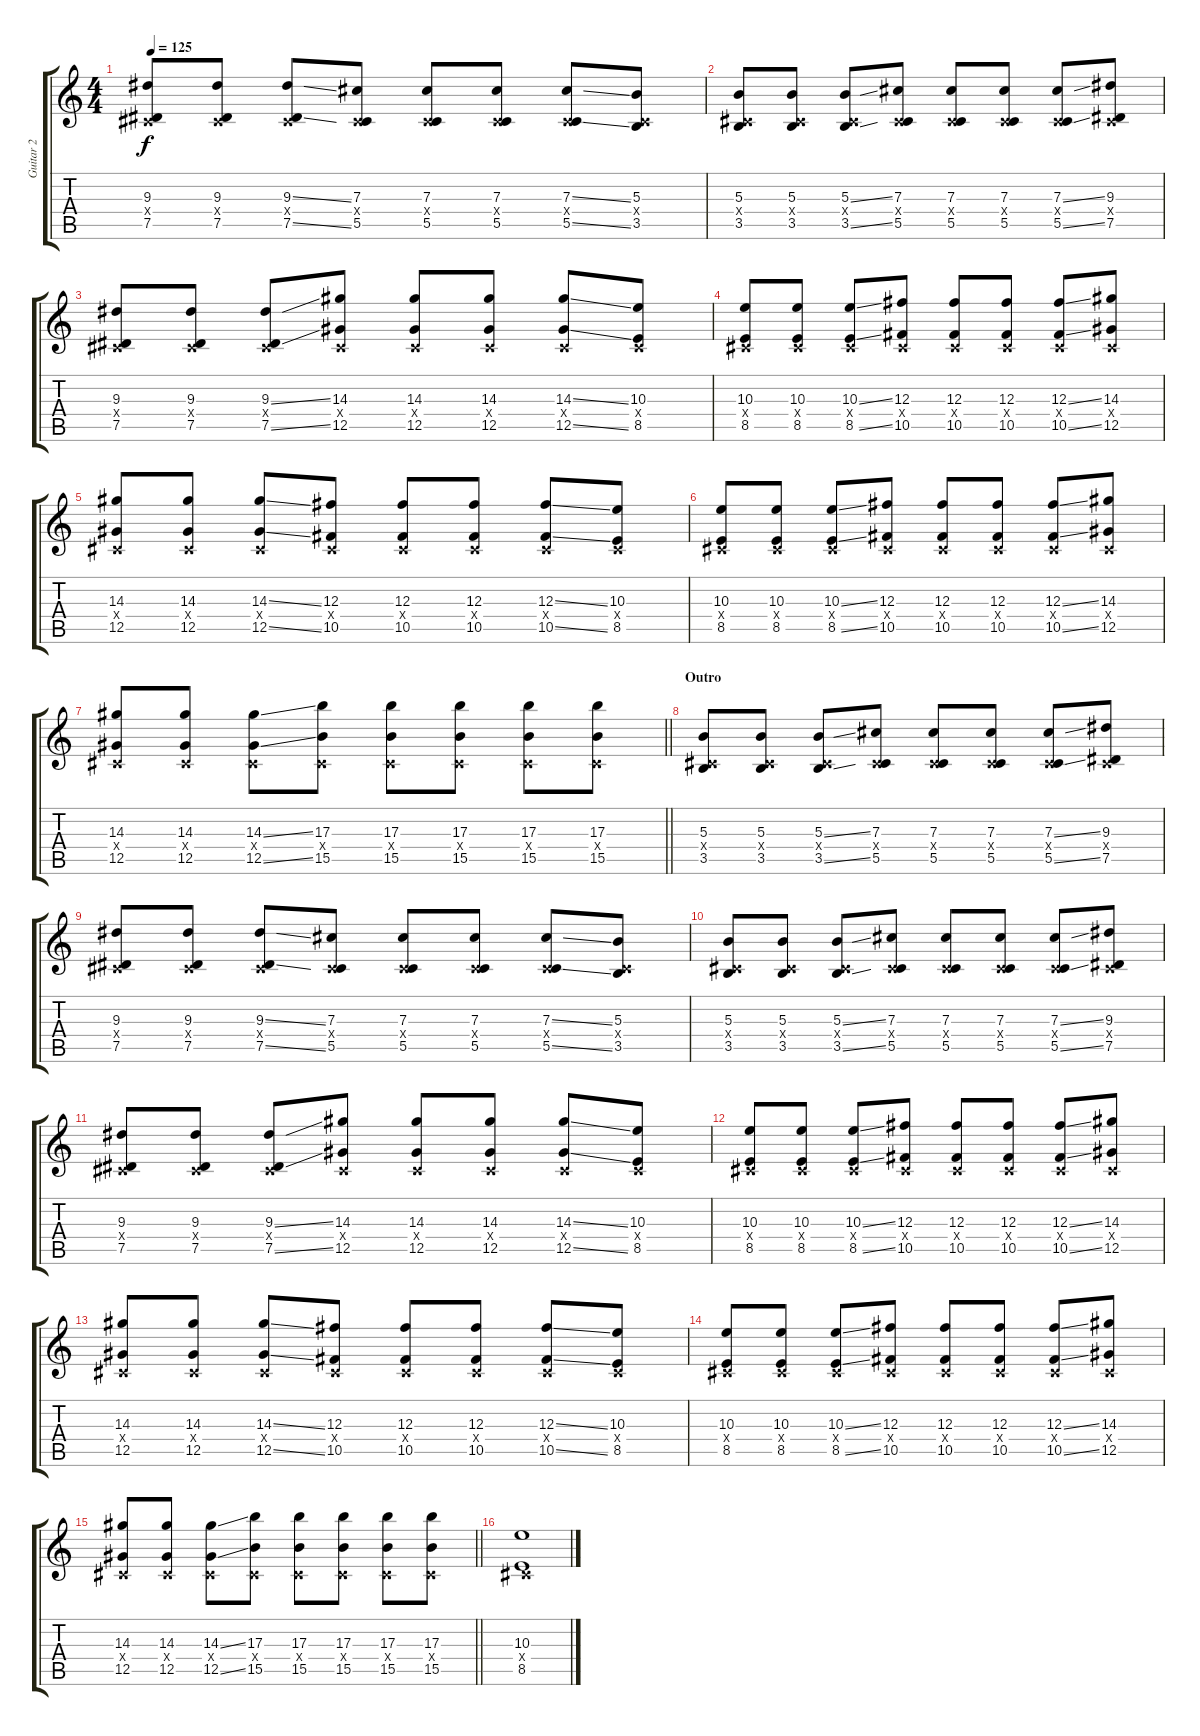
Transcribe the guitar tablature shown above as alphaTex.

\track ("Guitar 2" "Guitar 2") {instrument overdrivenguitar}
\staff {score tabs}
\tuning (Eb4 Bb3 Gb3 Db3 Ab2 Db2) {hide}
\ts (4 4)
\tempo 125
\clef g2
\ks c
(9.3 0.4{x} 7.5).8{dy f} (9.3 0.4{x} 7.5).8 (9.3{ss} 0.4{x} 7.5{ss}).8 (7.3 0.4{x} 5.5).8 (7.3 0.4{x} 5.5).8 (7.3 0.4{x} 5.5).8 (7.3{ss} 0.4{x} 5.5{ss}).8 (5.3 0.4{x} 3.5).8 |
(5.3 0.4{x} 3.5).8 (5.3 0.4{x} 3.5).8 (5.3{ss} 0.4{x} 3.5{ss}).8 (7.3 0.4{x} 5.5).8 (7.3 0.4{x} 5.5).8 (7.3 0.4{x} 5.5).8 (7.3{ss} 0.4{x} 5.5{ss}).8 (9.3 0.4{x} 7.5).8 |
(9.3 0.4{x} 7.5).8 (9.3 0.4{x} 7.5).8 (9.3{ss} 0.4{x} 7.5{ss}).8 (14.3 0.4{x} 12.5).8 (14.3 0.4{x} 12.5).8 (14.3 0.4{x} 12.5).8 (14.3{ss} 0.4{x} 12.5{ss}).8 (10.3 0.4{x} 8.5).8 |
(10.3 0.4{x} 8.5).8 (10.3 0.4{x} 8.5).8 (10.3{ss} 0.4{x} 8.5{ss}).8 (12.3 0.4{x} 10.5).8 (12.3 0.4{x} 10.5).8 (12.3 0.4{x} 10.5).8 (12.3{ss} 0.4{x} 10.5{ss}).8 (14.3 0.4{x} 12.5).8 |
(14.3 0.4{x} 12.5).8 (14.3 0.4{x} 12.5).8 (14.3{ss} 0.4{x} 12.5{ss}).8 (12.3 0.4{x} 10.5).8 (12.3 0.4{x} 10.5).8 (12.3 0.4{x} 10.5).8 (12.3{ss} 0.4{x} 10.5{ss}).8 (10.3 0.4{x} 8.5).8 |
(10.3 0.4{x} 8.5).8 (10.3 0.4{x} 8.5).8 (10.3{ss} 0.4{x} 8.5{ss}).8 (12.3 0.4{x} 10.5).8 (12.3 0.4{x} 10.5).8 (12.3 0.4{x} 10.5).8 (12.3{ss} 0.4{x} 10.5{ss}).8 (14.3 0.4{x} 12.5).8 |
\barLineRight lightlight
(14.3 0.4{x} 12.5).8 (14.3 0.4{x} 12.5).8 (14.3{ss} 0.4{x} 12.5{ss}).8 (17.3 0.4{x} 15.5).8 (17.3 0.4{x} 15.5).8 (17.3 0.4{x} 15.5).8 (17.3 0.4{x} 15.5).8 (17.3 0.4{x} 15.5).8 |
\section ("" "Outro")
(5.3 0.4{x} 3.5).8 (5.3 0.4{x} 3.5).8 (5.3{ss} 0.4{x} 3.5{ss}).8 (7.3 0.4{x} 5.5).8 (7.3 0.4{x} 5.5).8 (7.3 0.4{x} 5.5).8 (7.3{ss} 0.4{x} 5.5{ss}).8 (9.3 0.4{x} 7.5).8 |
(9.3 0.4{x} 7.5).8 (9.3 0.4{x} 7.5).8 (9.3{ss} 0.4{x} 7.5{ss}).8 (7.3 0.4{x} 5.5).8 (7.3 0.4{x} 5.5).8 (7.3 0.4{x} 5.5).8 (7.3{ss} 0.4{x} 5.5{ss}).8 (5.3 0.4{x} 3.5).8 |
(5.3 0.4{x} 3.5).8 (5.3 0.4{x} 3.5).8 (5.3{ss} 0.4{x} 3.5{ss}).8 (7.3 0.4{x} 5.5).8 (7.3 0.4{x} 5.5).8 (7.3 0.4{x} 5.5).8 (7.3{ss} 0.4{x} 5.5{ss}).8 (9.3 0.4{x} 7.5).8 |
(9.3 0.4{x} 7.5).8 (9.3 0.4{x} 7.5).8 (9.3{ss} 0.4{x} 7.5{ss}).8 (14.3 0.4{x} 12.5).8 (14.3 0.4{x} 12.5).8 (14.3 0.4{x} 12.5).8 (14.3{ss} 0.4{x} 12.5{ss}).8 (10.3 0.4{x} 8.5).8 |
(10.3 0.4{x} 8.5).8 (10.3 0.4{x} 8.5).8 (10.3{ss} 0.4{x} 8.5{ss}).8 (12.3 0.4{x} 10.5).8 (12.3 0.4{x} 10.5).8 (12.3 0.4{x} 10.5).8 (12.3{ss} 0.4{x} 10.5{ss}).8 (14.3 0.4{x} 12.5).8 |
(14.3 0.4{x} 12.5).8 (14.3 0.4{x} 12.5).8 (14.3{ss} 0.4{x} 12.5{ss}).8 (12.3 0.4{x} 10.5).8 (12.3 0.4{x} 10.5).8 (12.3 0.4{x} 10.5).8 (12.3{ss} 0.4{x} 10.5{ss}).8 (10.3 0.4{x} 8.5).8 |
(10.3 0.4{x} 8.5).8 (10.3 0.4{x} 8.5).8 (10.3{ss} 0.4{x} 8.5{ss}).8 (12.3 0.4{x} 10.5).8 (12.3 0.4{x} 10.5).8 (12.3 0.4{x} 10.5).8 (12.3{ss} 0.4{x} 10.5{ss}).8 (14.3 0.4{x} 12.5).8 |
\barLineRight lightlight
(14.3 0.4{x} 12.5).8 (14.3 0.4{x} 12.5).8 (14.3{ss} 0.4{x} 12.5{ss}).8 (17.3 0.4{x} 15.5).8 (17.3 0.4{x} 15.5).8 (17.3 0.4{x} 15.5).8 (17.3 0.4{x} 15.5).8 (17.3 0.4{x} 15.5).8 |
(10.3 0.4{x} 8.5).1
